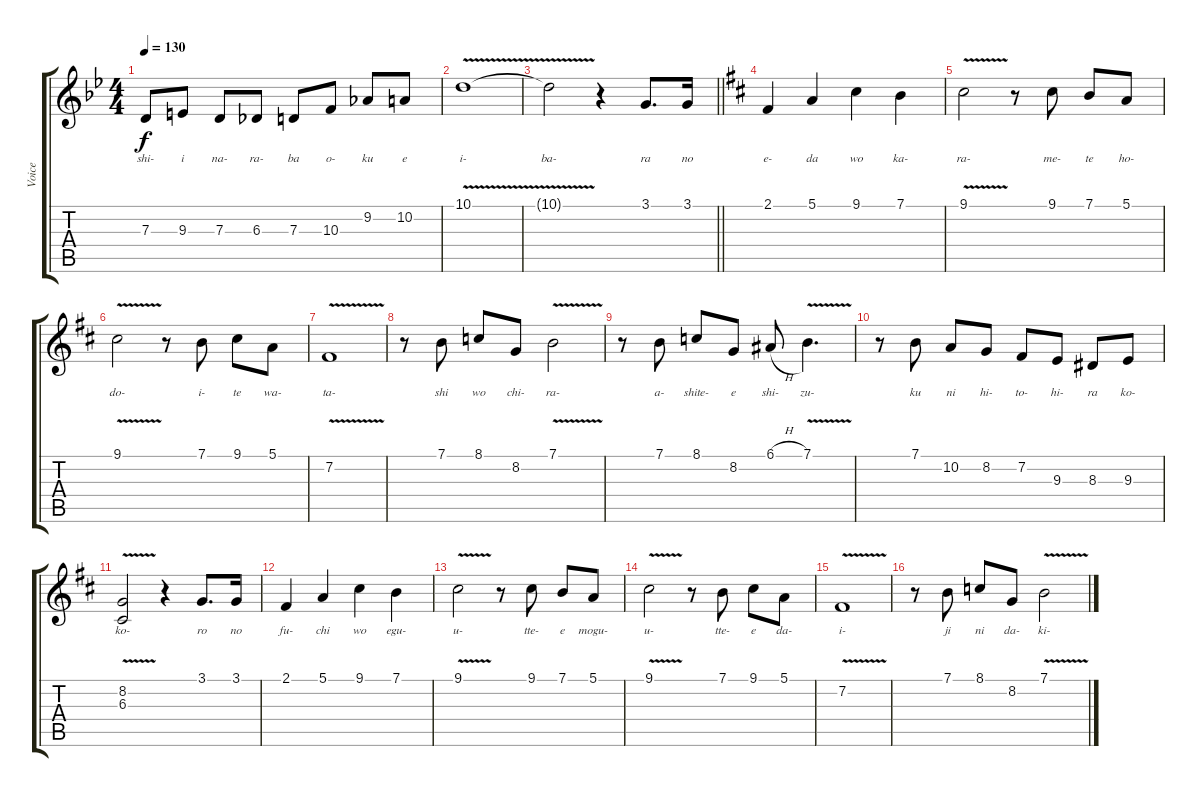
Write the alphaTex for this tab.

\track ("Voice" "Voice") {instrument altosax}
\staff {score tabs}
\tuning (E4 B3 G3 D3 A2 E2) {hide}
\ts (4 4)
\tempo 130
\clef g2
\ks gminor
7.3.8{lyrics (0 "shi-") lyrics (1 "") lyrics (2 "") lyrics (3 "") lyrics (4 "") dy f} 9.3.8{lyrics (0 "i") lyrics (1 "") lyrics (2 "") lyrics (3 "") lyrics (4 "")} 7.3.8{lyrics (0 "na-") lyrics (1 "") lyrics (2 "") lyrics (3 "") lyrics (4 "")} 6.3.8{lyrics (0 "ra-") lyrics (1 "") lyrics (2 "") lyrics (3 "") lyrics (4 "")} 7.3.8{lyrics (0 "ba") lyrics (1 "") lyrics (2 "") lyrics (3 "") lyrics (4 "")} 10.3.8{lyrics (0 "o-") lyrics (1 "") lyrics (2 "") lyrics (3 "") lyrics (4 "")} 9.2.8{lyrics (0 "ku") lyrics (1 "") lyrics (2 "") lyrics (3 "") lyrics (4 "")} 10.2.8{lyrics (0 "e") lyrics (1 "") lyrics (2 "") lyrics (3 "") lyrics (4 "")} |
10.1{v}.1{lyrics (0 "i-") lyrics (1 "") lyrics (2 "") lyrics (3 "") lyrics (4 "")} |
\barLineRight lightlight
10.1{t}.2{lyrics (0 "ba-") lyrics (1 "") lyrics (2 "") lyrics (3 "") lyrics (4 "")} r.4 3.1.8{d lyrics (0 "ra") lyrics (1 "") lyrics (2 "") lyrics (3 "") lyrics (4 "")} 3.1.16{lyrics (0 "no") lyrics (1 "") lyrics (2 "") lyrics (3 "") lyrics (4 "")} |
\ks d
2.1.4{lyrics (0 "e-") lyrics (1 "") lyrics (2 "") lyrics (3 "") lyrics (4 "")} 5.1.4{lyrics (0 "da") lyrics (1 "") lyrics (2 "") lyrics (3 "") lyrics (4 "")} 9.1.4{lyrics (0 "wo") lyrics (1 "") lyrics (2 "") lyrics (3 "") lyrics (4 "")} 7.1.4{lyrics (0 "ka-") lyrics (1 "") lyrics (2 "") lyrics (3 "") lyrics (4 "")} |
9.1{v}.2{lyrics (0 "ra-") lyrics (1 "") lyrics (2 "") lyrics (3 "") lyrics (4 "")} r.8 9.1.8{lyrics (0 "me-") lyrics (1 "") lyrics (2 "") lyrics (3 "") lyrics (4 "")} 7.1.8{lyrics (0 "te") lyrics (1 "") lyrics (2 "") lyrics (3 "") lyrics (4 "")} 5.1.8{lyrics (0 "ho-") lyrics (1 "") lyrics (2 "") lyrics (3 "") lyrics (4 "")} |
9.1{v}.2{lyrics (0 "do-") lyrics (1 "") lyrics (2 "") lyrics (3 "") lyrics (4 "")} r.8 7.1.8{lyrics (0 "i-") lyrics (1 "") lyrics (2 "") lyrics (3 "") lyrics (4 "")} 9.1.8{lyrics (0 "te") lyrics (1 "") lyrics (2 "") lyrics (3 "") lyrics (4 "")} 5.1.8{lyrics (0 "wa-") lyrics (1 "") lyrics (2 "") lyrics (3 "") lyrics (4 "")} |
7.2{v}.1{lyrics (0 "ta-") lyrics (1 "") lyrics (2 "") lyrics (3 "") lyrics (4 "")} |
r.8 7.1.8{lyrics (0 "shi") lyrics (1 "") lyrics (2 "") lyrics (3 "") lyrics (4 "")} 8.1.8{lyrics (0 "wo") lyrics (1 "") lyrics (2 "") lyrics (3 "") lyrics (4 "")} 8.2.8{lyrics (0 "chi-") lyrics (1 "") lyrics (2 "") lyrics (3 "") lyrics (4 "")} 7.1{v}.2{lyrics (0 "ra-") lyrics (1 "") lyrics (2 "") lyrics (3 "") lyrics (4 "")} |
r.8 7.1.8{lyrics (0 "a-") lyrics (1 "") lyrics (2 "") lyrics (3 "") lyrics (4 "")} 8.1.8{lyrics (0 "shite-") lyrics (1 "") lyrics (2 "") lyrics (3 "") lyrics (4 "")} 8.2.8{lyrics (0 "e") lyrics (1 "") lyrics (2 "") lyrics (3 "") lyrics (4 "")} 6.1{h}.8{lyrics (0 "shi-") lyrics (1 "") lyrics (2 "") lyrics (3 "") lyrics (4 "")} 7.1{v}.4{d lyrics (0 "zu-") lyrics (1 "") lyrics (2 "") lyrics (3 "") lyrics (4 "")} |
r.8 7.1.8{lyrics (0 "ku") lyrics (1 "") lyrics (2 "") lyrics (3 "") lyrics (4 "")} 10.2.8{lyrics (0 "ni") lyrics (1 "") lyrics (2 "") lyrics (3 "") lyrics (4 "")} 8.2.8{lyrics (0 "hi-") lyrics (1 "") lyrics (2 "") lyrics (3 "") lyrics (4 "")} 7.2.8{lyrics (0 "to-") lyrics (1 "") lyrics (2 "") lyrics (3 "") lyrics (4 "")} 9.3.8{lyrics (0 "hi-") lyrics (1 "") lyrics (2 "") lyrics (3 "") lyrics (4 "")} 8.3.8{lyrics (0 "ra") lyrics (1 "") lyrics (2 "") lyrics (3 "") lyrics (4 "")} 9.3.8{lyrics (0 "ko-") lyrics (1 "") lyrics (2 "") lyrics (3 "") lyrics (4 "")} |
(8.2{v} 6.3).2{lyrics (0 "ko-") lyrics (1 "") lyrics (2 "") lyrics (3 "") lyrics (4 "")} r.4 3.1.8{d lyrics (0 "ro") lyrics (1 "") lyrics (2 "") lyrics (3 "") lyrics (4 "")} 3.1.16{lyrics (0 "no") lyrics (1 "") lyrics (2 "") lyrics (3 "") lyrics (4 "")} |
2.1.4{lyrics (0 "fu-") lyrics (1 "") lyrics (2 "") lyrics (3 "") lyrics (4 "")} 5.1.4{lyrics (0 "chi") lyrics (1 "") lyrics (2 "") lyrics (3 "") lyrics (4 "")} 9.1.4{lyrics (0 "wo") lyrics (1 "") lyrics (2 "") lyrics (3 "") lyrics (4 "")} 7.1.4{lyrics (0 "egu-") lyrics (1 "") lyrics (2 "") lyrics (3 "") lyrics (4 "")} |
9.1{v}.2{lyrics (0 "u-") lyrics (1 "") lyrics (2 "") lyrics (3 "") lyrics (4 "")} r.8 9.1.8{lyrics (0 "tte-") lyrics (1 "") lyrics (2 "") lyrics (3 "") lyrics (4 "")} 7.1.8{lyrics (0 "e") lyrics (1 "") lyrics (2 "") lyrics (3 "") lyrics (4 "")} 5.1.8{lyrics (0 "mogu-") lyrics (1 "") lyrics (2 "") lyrics (3 "") lyrics (4 "")} |
9.1{v}.2{lyrics (0 "u-") lyrics (1 "") lyrics (2 "") lyrics (3 "") lyrics (4 "")} r.8 7.1.8{lyrics (0 "tte-") lyrics (1 "") lyrics (2 "") lyrics (3 "") lyrics (4 "")} 9.1.8{lyrics (0 "e") lyrics (1 "") lyrics (2 "") lyrics (3 "") lyrics (4 "")} 5.1.8{lyrics (0 "da-") lyrics (1 "") lyrics (2 "") lyrics (3 "") lyrics (4 "")} |
7.2{v}.1{lyrics (0 "i-") lyrics (1 "") lyrics (2 "") lyrics (3 "") lyrics (4 "")} |
r.8 7.1.8{lyrics (0 "ji") lyrics (1 "") lyrics (2 "") lyrics (3 "") lyrics (4 "")} 8.1.8{lyrics (0 "ni") lyrics (1 "") lyrics (2 "") lyrics (3 "") lyrics (4 "")} 8.2.8{lyrics (0 "da-") lyrics (1 "") lyrics (2 "") lyrics (3 "") lyrics (4 "")} 7.1{v}.2{lyrics (0 "ki-") lyrics (1 "") lyrics (2 "") lyrics (3 "") lyrics (4 "")}
